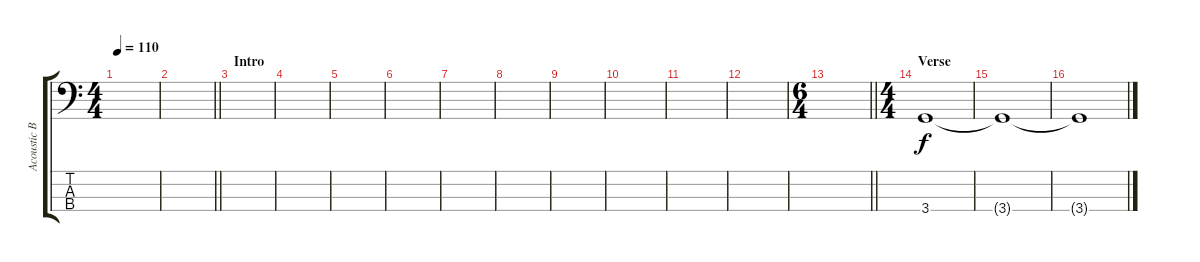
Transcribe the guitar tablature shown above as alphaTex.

\track ("Acoustic Bass" "Acoustic B") {instrument contrabass}
\staff {score tabs}
\tuning (G2 D2 A1 E1) {hide}
\ts (4 4)
\tempo 110
\clef f4
\ks c
|
\barLineRight lightlight
|
\section ("" "Intro")
|
|
|
|
|
|
|
|
|
|
\ts (6 4)
\barLineRight lightlight
|
\ts (4 4)
\section ("" "Verse")
3.4.1 |
3.4{t}.1 |
3.4{t}.1
